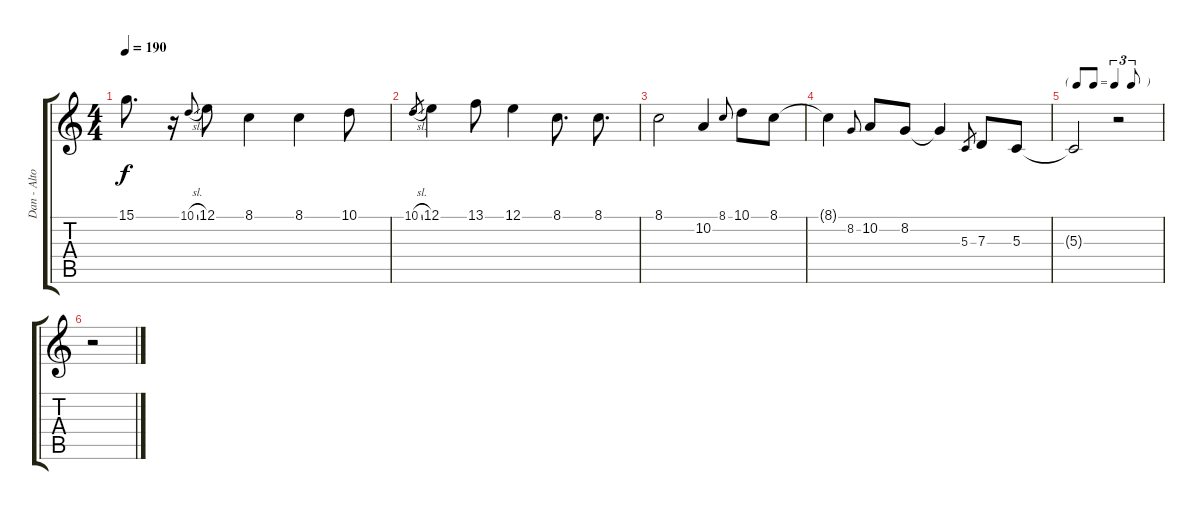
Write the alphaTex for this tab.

\track ("Dan - Alto Sax" "Dan - Alto") {instrument altosax}
\staff {score tabs}
\tuning (E4 B3 G3 D3 A2 E2) {hide}
\ts (4 4)
\tempo 190
\clef g2
\ks c
15.1.8{d dy f} r.16 10.1{sl}.8{gr onbeat} 12.1.8 8.1.4 8.1.4 10.1.8 |
10.1{sl}.8{gr} 12.1.4 13.1.8 12.1.4 8.1.8{d} 8.1.8{d} |
8.1.2 10.2.4 8.1.8{gr onbeat} 10.1.8 8.1.8 |
8.1{t}.4 8.2.8{gr onbeat} 10.2.8 8.2.8 8.2{t}.4 5.3.8{gr} 7.3.8 5.3.8 |
\tf triplet8th
5.3{t}.2{volume 0} r.2 |
r.2
